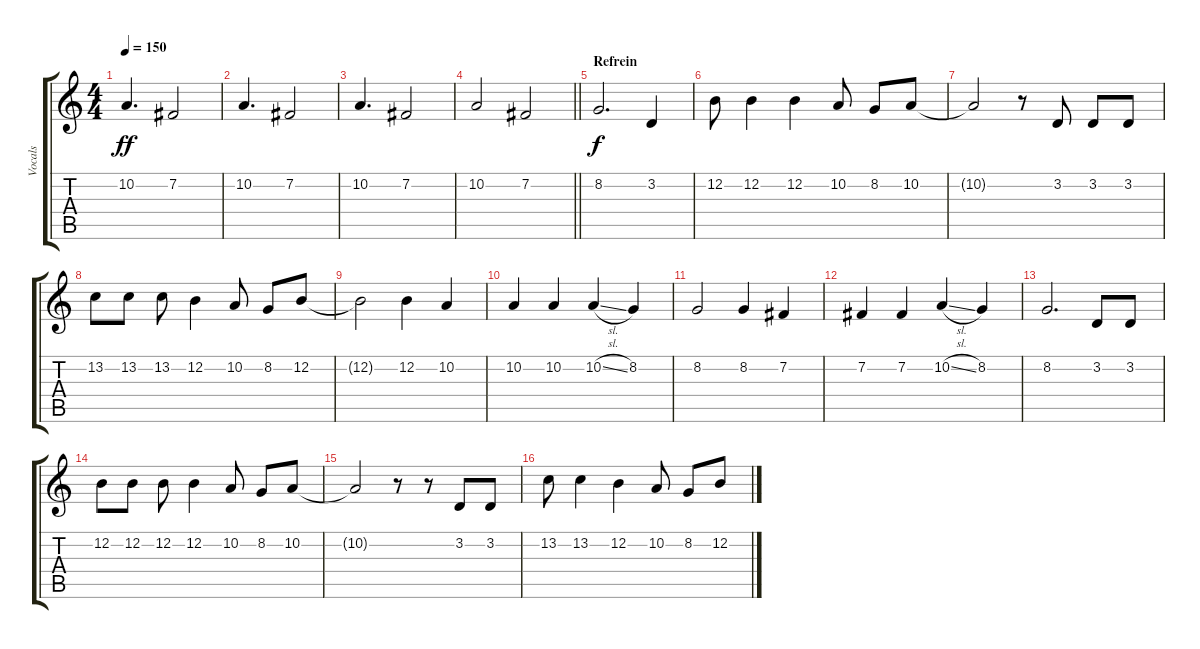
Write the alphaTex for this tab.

\track ("Vocals" "Vocals") {instrument lead2sawtooth}
\staff {score tabs}
\tuning (E4 B3 G3 D3 A2 E2) {hide}
\ts (4 4)
\tempo 150
\clef g2
\ks c
10.2.4{d dy ff} 7.2.2 |
10.2.4{d} 7.2.2 |
10.2.4{d} 7.2.2 |
\barLineRight lightlight
10.2.2 7.2.2 |
\section ("" "Refrein")
8.2.2{d dy f} 3.2.4 |
12.2.8 12.2.4 12.2.4 10.2.8 8.2.8 10.2.8 |
10.2{t}.2 r.8 3.2.8 3.2.8 3.2.8 |
13.2.8 13.2.8 13.2.8 12.2.4 10.2.8 8.2.8 12.2.8 |
12.2{t}.2 12.2.4 10.2.4 |
10.2.4 10.2.4 10.2{sl}.4 8.2.4 |
8.2.2 8.2.4 7.2.4 |
7.2.4 7.2.4 10.2{sl}.4 8.2.4 |
8.2.2{d} 3.2.8 3.2.8 |
12.2.8 12.2.8 12.2.8 12.2.4 10.2.8 8.2.8 10.2.8 |
10.2{t}.2 r.8 r.8 3.2.8 3.2.8 |
13.2.8 13.2.4 12.2.4 10.2.8 8.2.8 12.2.8
